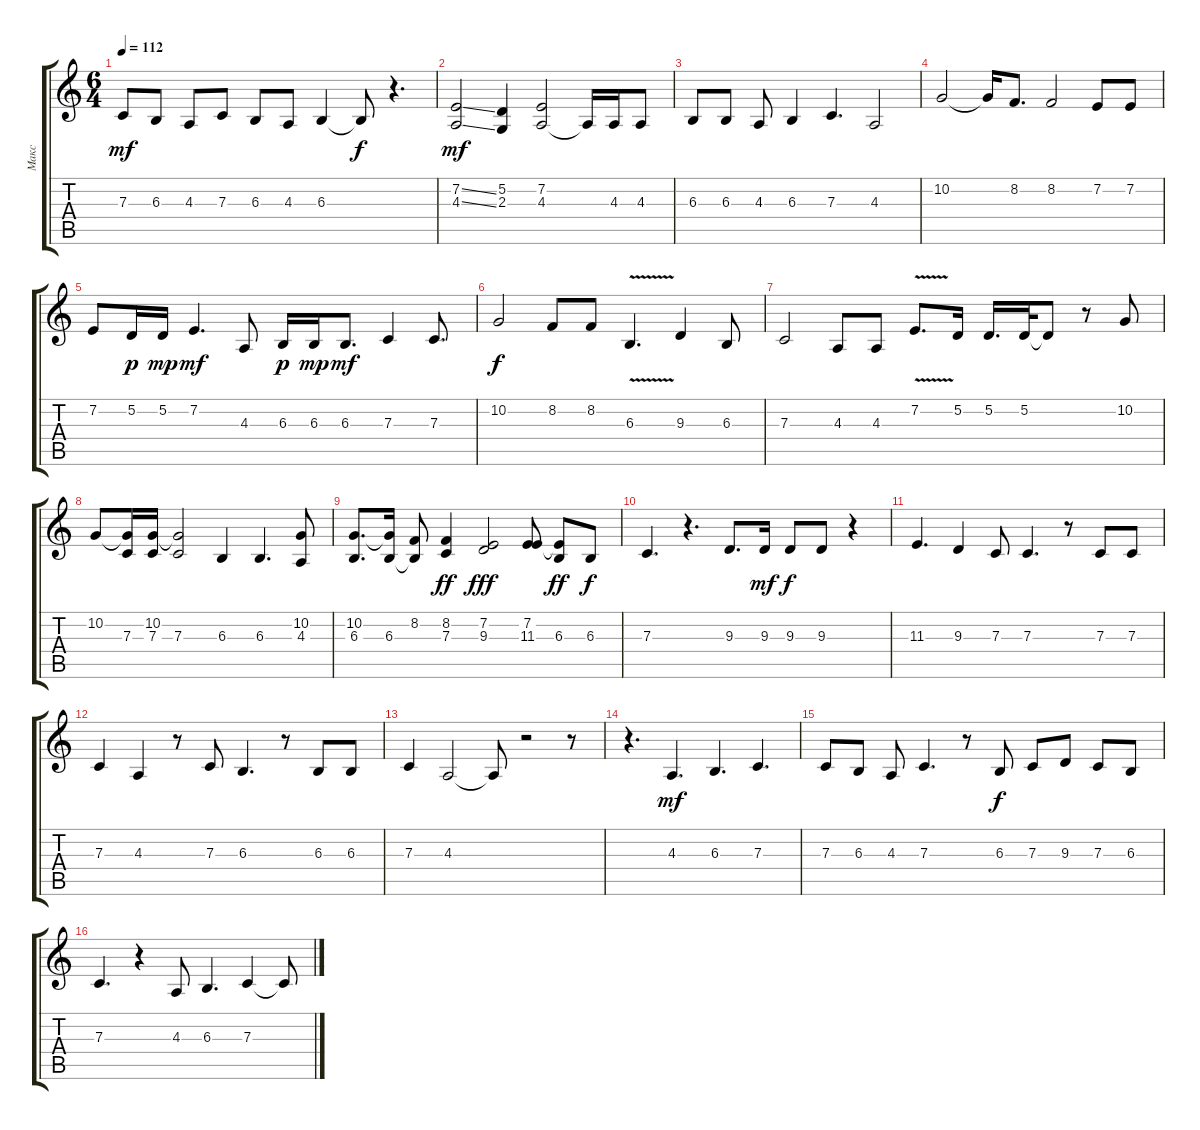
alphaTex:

\track ("Макс" "Макс") {instrument clarinet}
\staff {score tabs}
\tuning (D4 A3 F3 C3 G2 D2) {hide}
\ts (6 4)
\tempo 112
\clef g2
\ks c
7.3.8{dy mf} 6.3.8 4.3.8 7.3.8 6.3.8 4.3.8 6.3.4 6.3{t}.8{dy f} r.4{d} |
(7.2{ss} 4.3{ss}).2{dy mf} (5.2 2.3).4 (7.2 4.3).2 4.3{t}.16 4.3.16 4.3.8 |
6.3.8 6.3.8 4.3.8 6.3.4 7.3.4{d} 4.3.2 |
10.2.2 10.2{t}.16 8.2.8{d} 8.2.2 7.2.8 7.2.8 |
7.2.8 5.2.16{dy p} 5.2.16{dy mp} 7.2.4{d dy mf} 4.3.8 6.3.16{dy p} 6.3.16{dy mp} 6.3.8{d dy mf} 7.3.4 7.3.8{d} |
10.2.2{dy f} 8.2.8 8.2.8 6.3{v}.4{d} 9.3.4 6.3.8 |
7.3.2 4.3.8 4.3.8 7.2{v}.8{d} 5.2.16 5.2.16{d} 5.2.32 5.2{t}.8 r.8 10.2.8 |
10.2.8 (10.2{t} 7.3).16 (10.2 7.3).16 (10.2{t} 7.3).2 6.3.4 6.3.4{d} (10.2 4.3).8 |
(10.2 6.3).8{d} (10.2{t} 6.3).16 (8.2 6.3{t}).8 (8.2 7.3).4{dy ff} (7.2 9.3).2{dy fff} (7.2 11.3).8 (7.2{t} 6.3).8{dy ff} 6.3.8{dy f} |
7.3.4{d} r.4{d} 9.3.8{d} 9.3.16{dy mf} 9.3.8{dy f} 9.3.8 r.4 |
11.3.4{d} 9.3.4 7.3.8 7.3.4{d} r.8 7.3.8 7.3.8 |
7.3.4 4.3.4 r.8 7.3.8 6.3.4{d} r.8 6.3.8 6.3.8 |
7.3.4 4.3.2 4.3{t}.8 r.2 r.8 |
r.4{d} 4.3.4{d dy mf} 6.3.4{d} 7.3.4{d} |
7.3.8 6.3.8 4.3.8 7.3.4{d} r.8 6.3.8{dy f} 7.3.8 9.3.8 7.3.8 6.3.8 |
7.3.4{d} r.4 4.3.8 6.3.4{d} 7.3.4 7.3{t}.8
